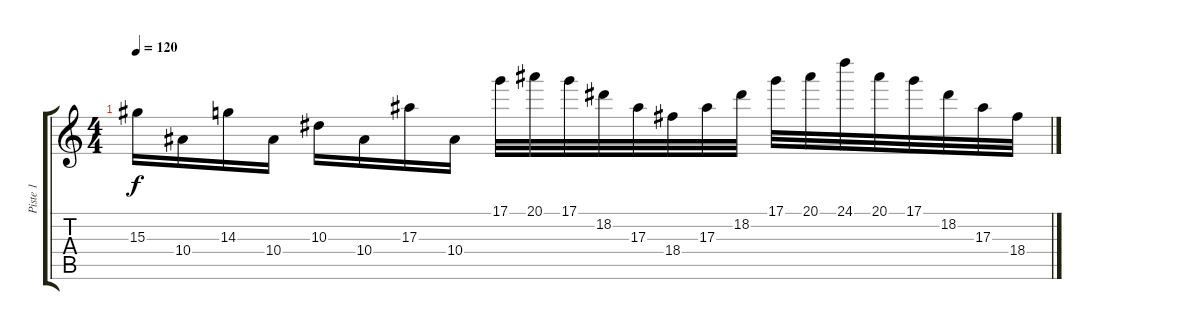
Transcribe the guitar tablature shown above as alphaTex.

\track ("Piste 1" "Piste 1") {instrument distortionguitar}
\staff {score tabs}
\tuning (D4 A3 F3 C3 G2 C2) {hide}
\ts (4 4)
\tempo 120
\clef g2
\ks c
15.3.16{dy f} 10.4.16 14.3.16 10.4.16 10.3.16 10.4.16 17.3.16 10.4.16 17.1.32 20.1.32 17.1.32 18.2.32 17.3.32 18.4.32 17.3.32 18.2.32 17.1.32 20.1.32 24.1.32 20.1.32 17.1.32 18.2.32 17.3.32 18.4.32
